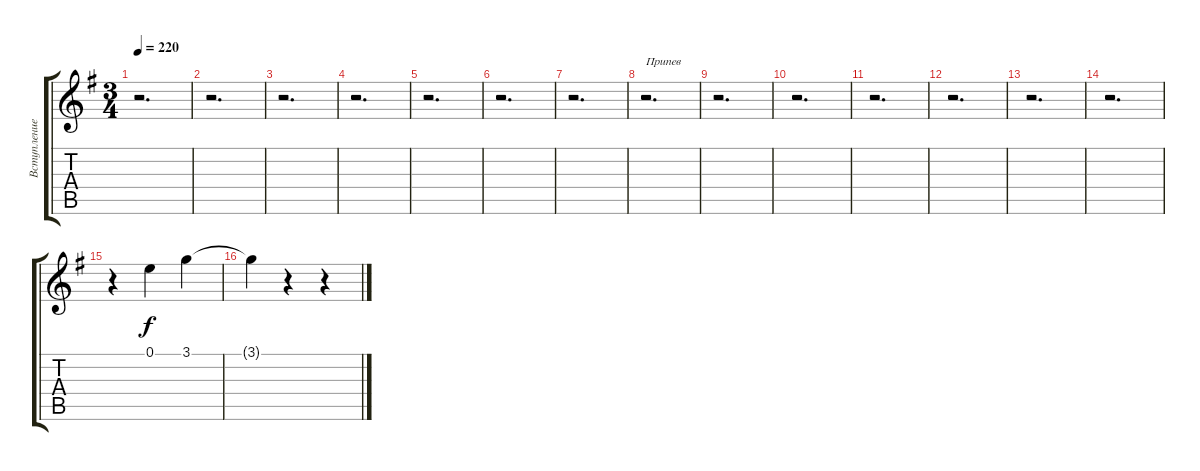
\track ("Вступление" "Вступление") {instrument electricguitarclean}
\staff {score tabs}
\tuning (E4 B3 G3 D3 A2 E2) {hide}
\ts (3 4)
\tempo 220
\clef g2
\ks eminor
r.2{d dy f} |
r.2{d} |
r.2{d} |
r.2{d} |
r.2{d} |
r.2{d} |
r.2{d} |
r.2{d txt "Припев"} |
r.2{d} |
r.2{d} |
r.2{d} |
r.2{d} |
r.2{d} |
r.2{d} |
r.4 0.1.4 3.1.4 |
3.1{t}.4 r.4 r.4
